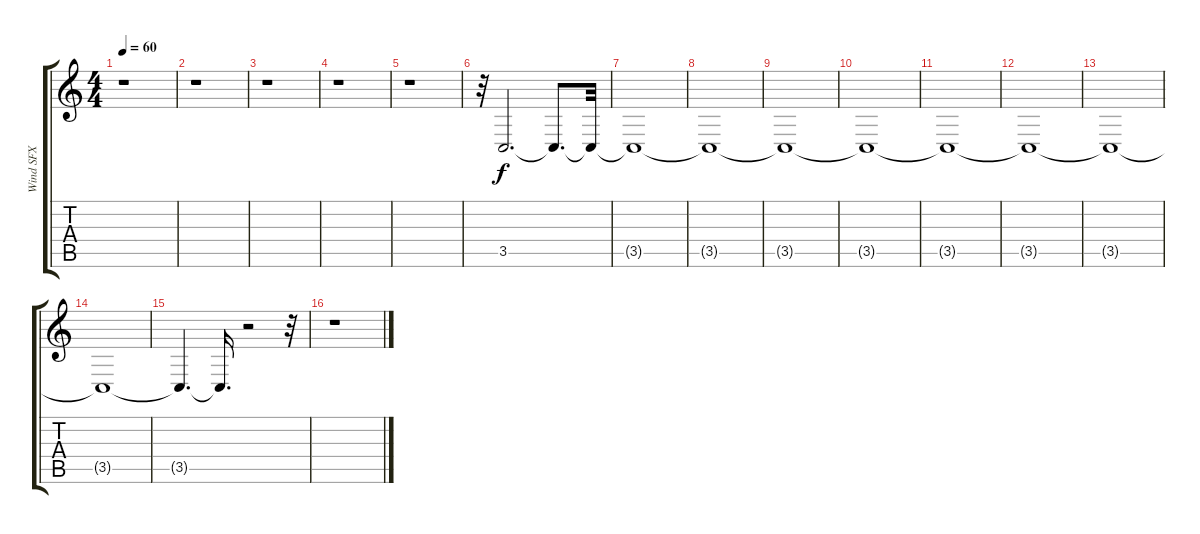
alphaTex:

\track ("Wind SFX" "Wind SFX") {instrument seashore}
\staff {score tabs}
\tuning (E4 B3 G3 D3 A2 E2) {hide}
\ts (4 4)
\tempo 60
\clef g2
\ks c
r.1{dy f} |
r.1 |
r.1 |
r.1 |
r.1 |
r.32 3.5.2{d volume 3} 3.5{t}.8{d} 3.5{t}.32 |
3.5{t}.1 |
3.5{t}.1 |
3.5{t}.1 |
3.5{t}.1 |
3.5{t}.1 |
3.5{t}.1 |
3.5{t}.1 |
3.5{t}.1 |
3.5{t}.4{d} 3.5{t}.16{d} r.2 r.32 |
r.1
